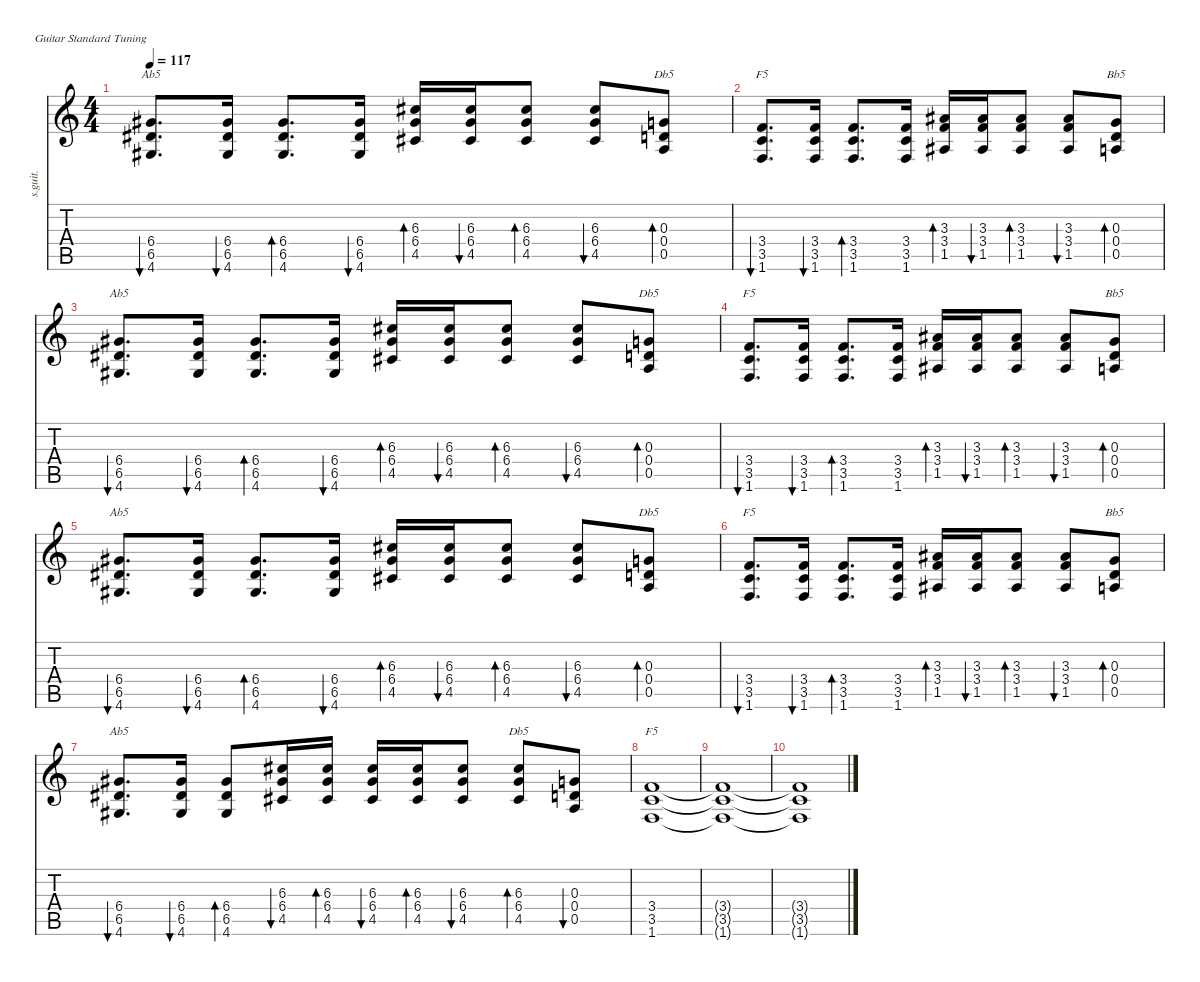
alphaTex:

\defaultSystemsLayout 4
\hideDynamics
\bracketExtendMode nobrackets
\track ("Kurt Cobain " "s.guit.") {instrument distortionguitar}
\staff {score tabs}
\tuning (E4 B3 G3 D3 A2 E2)
\chord ("F5" 3 1 2 2 0 x) {showdiagram false}
\chord ("Bb5" 3 1 2 2 0 x) {showdiagram false}
\chord ("Ab5" 3 1 2 2 0 x) {showdiagram false}
\chord ("Db5" 3 1 2 2 0 x) {showdiagram false}
\ts (4 4)
\tempo 117
\clef g2
\ks c
(6.4{acc #} 6.5{acc #} 4.6{acc #}).8{d bu 30 ch "Ab5" lyrics (0 "") lyrics (1 "") lyrics (2 "") lyrics (3 "") lyrics (4 "") dy f} (6.4{acc #} 6.5{acc #} 4.6{acc #}).16{bu 30 lyrics (0 "") lyrics (1 "") lyrics (2 "") lyrics (3 "") lyrics (4 "")} (6.4{acc #} 6.5{acc #} 4.6{acc #}).8{d bd 30 lyrics (0 "") lyrics (1 "") lyrics (2 "") lyrics (3 "") lyrics (4 "")} (4.6{acc #} 6.5{acc #} 6.4{acc #}).16{bu 30 lyrics (0 "") lyrics (1 "") lyrics (2 "") lyrics (3 "") lyrics (4 "")} (6.3{acc #} 6.4{acc #} 4.5{acc #}).16{bd 30 lyrics (0 "") lyrics (1 "") lyrics (2 "") lyrics (3 "") lyrics (4 "")} (6.3{acc #} 6.4{acc #} 4.5{acc #}).16{bu 30 lyrics (0 "") lyrics (1 "") lyrics (2 "") lyrics (3 "") lyrics (4 "")} (6.3{acc #} 6.4{acc #} 4.5{acc #}).8{bd 30 lyrics (0 "") lyrics (1 "") lyrics (2 "") lyrics (3 "") lyrics (4 "")} (6.3{acc #} 6.4{acc #} 4.5{acc #}).8{bu 30 lyrics (0 "") lyrics (1 "") lyrics (2 "") lyrics (3 "") lyrics (4 "")} (0.3 0.4 0.5).8{bd 30 ch "Db5" lyrics (0 "") lyrics (1 "") lyrics (2 "") lyrics (3 "") lyrics (4 "")} |
(3.4 3.5 1.6).8{d bu 30 ch "F5" lyrics (0 "") lyrics (1 "") lyrics (2 "") lyrics (3 "") lyrics (4 "")} (3.4 3.5 1.6).16{bu 30 lyrics (0 "") lyrics (1 "") lyrics (2 "") lyrics (3 "") lyrics (4 "")} (3.4 3.5 1.6).8{d bd 30 lyrics (0 "") lyrics (1 "") lyrics (2 "") lyrics (3 "") lyrics (4 "")} (1.6 3.5 3.4).16{lyrics (0 "") lyrics (1 "") lyrics (2 "") lyrics (3 "") lyrics (4 "")} (3.3{acc #} 3.4 1.5{acc #}).16{bd 30 lyrics (0 "") lyrics (1 "") lyrics (2 "") lyrics (3 "") lyrics (4 "")} (3.3{acc #} 3.4 1.5{acc #}).16{bu 30 lyrics (0 "") lyrics (1 "") lyrics (2 "") lyrics (3 "") lyrics (4 "")} (3.3{acc #} 3.4 1.5{acc #}).8{bd 30 lyrics (0 "") lyrics (1 "") lyrics (2 "") lyrics (3 "") lyrics (4 "")} (3.3{acc #} 3.4 1.5{acc #}).8{bu 30 lyrics (0 "") lyrics (1 "") lyrics (2 "") lyrics (3 "") lyrics (4 "")} (0.3 0.4 0.5).8{bd 30 ch "Bb5" lyrics (0 "") lyrics (1 "") lyrics (2 "") lyrics (3 "") lyrics (4 "")} |
(6.4{acc #} 6.5{acc #} 4.6{acc #}).8{d bu 30 ch "Ab5" lyrics (0 "") lyrics (1 "") lyrics (2 "") lyrics (3 "") lyrics (4 "")} (6.4{acc #} 6.5{acc #} 4.6{acc #}).16{bu 30 lyrics (0 "") lyrics (1 "") lyrics (2 "") lyrics (3 "") lyrics (4 "")} (6.4{acc #} 6.5{acc #} 4.6{acc #}).8{d bd 30 lyrics (0 "") lyrics (1 "") lyrics (2 "") lyrics (3 "") lyrics (4 "")} (4.6{acc #} 6.5{acc #} 6.4{acc #}).16{bu 30 lyrics (0 "") lyrics (1 "") lyrics (2 "") lyrics (3 "") lyrics (4 "")} (6.3{acc #} 6.4{acc #} 4.5{acc #}).16{bd 30 lyrics (0 "") lyrics (1 "") lyrics (2 "") lyrics (3 "") lyrics (4 "")} (6.3{acc #} 6.4{acc #} 4.5{acc #}).16{bu 30 lyrics (0 "") lyrics (1 "") lyrics (2 "") lyrics (3 "") lyrics (4 "")} (6.3{acc #} 6.4{acc #} 4.5{acc #}).8{bd 30 lyrics (0 "") lyrics (1 "") lyrics (2 "") lyrics (3 "") lyrics (4 "")} (6.3{acc #} 6.4{acc #} 4.5{acc #}).8{bu 30 lyrics (0 "") lyrics (1 "") lyrics (2 "") lyrics (3 "") lyrics (4 "")} (0.3 0.4 0.5).8{bd 30 ch "Db5" lyrics (0 "") lyrics (1 "") lyrics (2 "") lyrics (3 "") lyrics (4 "")} |
(3.4 3.5 1.6).8{d bu 30 ch "F5" lyrics (0 "") lyrics (1 "") lyrics (2 "") lyrics (3 "") lyrics (4 "")} (3.4 3.5 1.6).16{bu 30 lyrics (0 "") lyrics (1 "") lyrics (2 "") lyrics (3 "") lyrics (4 "")} (3.4 3.5 1.6).8{d bd 30 lyrics (0 "") lyrics (1 "") lyrics (2 "") lyrics (3 "") lyrics (4 "")} (1.6 3.5 3.4).16{lyrics (0 "") lyrics (1 "") lyrics (2 "") lyrics (3 "") lyrics (4 "")} (3.3{acc #} 3.4 1.5{acc #}).16{bd 30 lyrics (0 "") lyrics (1 "") lyrics (2 "") lyrics (3 "") lyrics (4 "")} (3.3{acc #} 3.4 1.5{acc #}).16{bu 30 lyrics (0 "") lyrics (1 "") lyrics (2 "") lyrics (3 "") lyrics (4 "")} (3.3{acc #} 3.4 1.5{acc #}).8{bd 30 lyrics (0 "") lyrics (1 "") lyrics (2 "") lyrics (3 "") lyrics (4 "")} (3.3{acc #} 3.4 1.5{acc #}).8{bu 30 lyrics (0 "") lyrics (1 "") lyrics (2 "") lyrics (3 "") lyrics (4 "")} (0.3 0.4 0.5).8{bd 30 ch "Bb5" lyrics (0 "") lyrics (1 "") lyrics (2 "") lyrics (3 "") lyrics (4 "")} |
(6.4{acc #} 6.5{acc #} 4.6{acc #}).8{d bu 30 ch "Ab5" lyrics (0 "") lyrics (1 "") lyrics (2 "") lyrics (3 "") lyrics (4 "")} (6.4{acc #} 6.5{acc #} 4.6{acc #}).16{bu 30 lyrics (0 "") lyrics (1 "") lyrics (2 "") lyrics (3 "") lyrics (4 "")} (6.4{acc #} 6.5{acc #} 4.6{acc #}).8{d bd 30 lyrics (0 "") lyrics (1 "") lyrics (2 "") lyrics (3 "") lyrics (4 "")} (4.6{acc #} 6.5{acc #} 6.4{acc #}).16{bu 30 lyrics (0 "") lyrics (1 "") lyrics (2 "") lyrics (3 "") lyrics (4 "")} (6.3{acc #} 6.4{acc #} 4.5{acc #}).16{bd 30 lyrics (0 "") lyrics (1 "") lyrics (2 "") lyrics (3 "") lyrics (4 "")} (6.3{acc #} 6.4{acc #} 4.5{acc #}).16{bu 30 lyrics (0 "") lyrics (1 "") lyrics (2 "") lyrics (3 "") lyrics (4 "")} (6.3{acc #} 6.4{acc #} 4.5{acc #}).8{bd 30 lyrics (0 "") lyrics (1 "") lyrics (2 "") lyrics (3 "") lyrics (4 "")} (6.3{acc #} 6.4{acc #} 4.5{acc #}).8{bu 30 lyrics (0 "") lyrics (1 "") lyrics (2 "") lyrics (3 "") lyrics (4 "")} (0.3 0.4 0.5).8{bd 30 ch "Db5" lyrics (0 "") lyrics (1 "") lyrics (2 "") lyrics (3 "") lyrics (4 "")} |
(3.4 3.5 1.6).8{d bu 30 ch "F5" lyrics (0 "") lyrics (1 "") lyrics (2 "") lyrics (3 "") lyrics (4 "")} (3.4 3.5 1.6).16{bu 30 lyrics (0 "") lyrics (1 "") lyrics (2 "") lyrics (3 "") lyrics (4 "")} (3.4 3.5 1.6).8{d bd 30 lyrics (0 "") lyrics (1 "") lyrics (2 "") lyrics (3 "") lyrics (4 "")} (1.6 3.5 3.4).16{lyrics (0 "") lyrics (1 "") lyrics (2 "") lyrics (3 "") lyrics (4 "")} (3.3{acc #} 3.4 1.5{acc #}).16{bd 30 lyrics (0 "") lyrics (1 "") lyrics (2 "") lyrics (3 "") lyrics (4 "")} (3.3{acc #} 3.4 1.5{acc #}).16{bu 30 lyrics (0 "") lyrics (1 "") lyrics (2 "") lyrics (3 "") lyrics (4 "")} (3.3{acc #} 3.4 1.5{acc #}).8{bd 30 lyrics (0 "") lyrics (1 "") lyrics (2 "") lyrics (3 "") lyrics (4 "")} (3.3{acc #} 3.4 1.5{acc #}).8{bu 30 lyrics (0 "") lyrics (1 "") lyrics (2 "") lyrics (3 "") lyrics (4 "")} (0.3 0.4 0.5).8{bd 30 ch "Bb5" lyrics (0 "") lyrics (1 "") lyrics (2 "") lyrics (3 "") lyrics (4 "")} |
(6.4{acc #} 6.5{acc #} 4.6{acc #}).8{d bu 30 ch "Ab5" lyrics (0 "") lyrics (1 "") lyrics (2 "") lyrics (3 "") lyrics (4 "")} (6.4{acc #} 6.5{acc #} 4.6{acc #}).16{bu 30 lyrics (0 "") lyrics (1 "") lyrics (2 "") lyrics (3 "") lyrics (4 "")} (6.4{acc #} 6.5{acc #} 4.6{acc #}).8{bd 30 lyrics (0 "") lyrics (1 "") lyrics (2 "") lyrics (3 "") lyrics (4 "")} (4.5{acc #} 6.4{acc #} 6.3{acc #}).16{bu 30 lyrics (0 "") lyrics (1 "") lyrics (2 "") lyrics (3 "") lyrics (4 "")} (6.3{acc #} 6.4{acc #} 4.5{acc #}).16{bd 30 lyrics (0 "") lyrics (1 "") lyrics (2 "") lyrics (3 "") lyrics (4 "")} (6.3{acc #} 6.4{acc #} 4.5{acc #}).16{bu 30 lyrics (0 "") lyrics (1 "") lyrics (2 "") lyrics (3 "") lyrics (4 "")} (6.3{acc #} 6.4{acc #} 4.5{acc #}).16{bd 30 lyrics (0 "") lyrics (1 "") lyrics (2 "") lyrics (3 "") lyrics (4 "")} (6.3{acc #} 6.4{acc #} 4.5{acc #}).8{bu 30 lyrics (0 "") lyrics (1 "") lyrics (2 "") lyrics (3 "") lyrics (4 "")} (4.5{acc #} 6.4{acc #} 6.3{acc #}).8{bd 30 ch "Db5" lyrics (0 "") lyrics (1 "") lyrics (2 "") lyrics (3 "") lyrics (4 "")} (0.3 0.4 0.5).8{bu 30 lyrics (0 "") lyrics (1 "") lyrics (2 "") lyrics (3 "") lyrics (4 "")} |
(3.4 3.5 1.6).1{ch "F5" lyrics (0 "") lyrics (1 "") lyrics (2 "") lyrics (3 "") lyrics (4 "")} |
(3.4{t} 3.5{t} 1.6{t}).1{lyrics (0 "") lyrics (1 "") lyrics (2 "") lyrics (3 "") lyrics (4 "")} |
(3.4{t} 3.5{t} 1.6{t}).1{lyrics (0 "") lyrics (1 "") lyrics (2 "") lyrics (3 "") lyrics (4 "")}
